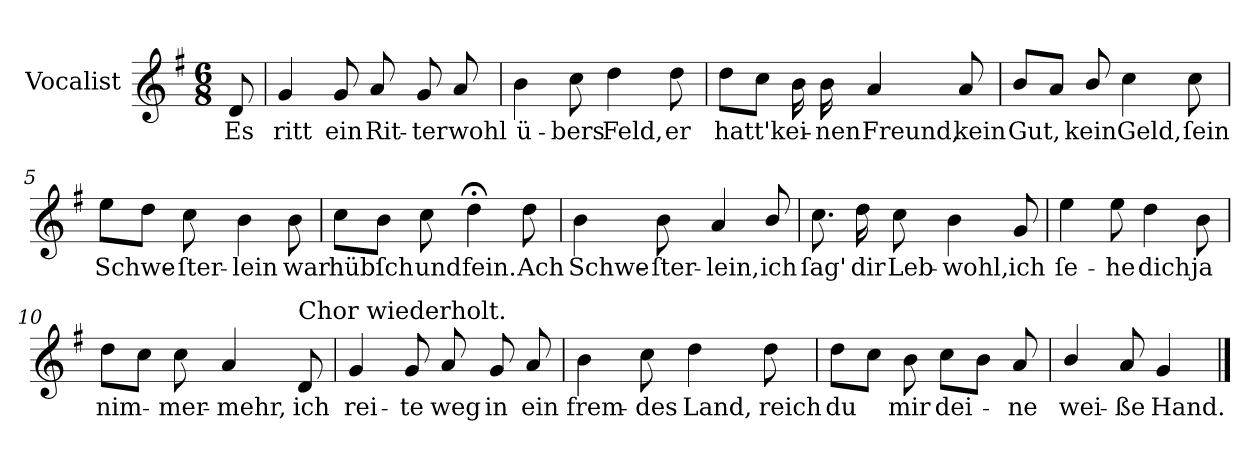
**kern	**text
*part1	*part1
*staff1	*staff1
*I"Vocalist	*
*k[f#]	*
*G:	*
*M6/8	*
=	=
8d	Es
=1	=1
4g	ritt
8g	ein
8a	Rit-
8g	-ter
8a	wohl
=2	=2
4b	ü-
8cc	-bers
4dd	Feld,
8dd	er
=3	=3
8ddL	hatt'
8ccJ	.
16b	kei-
16b	-nen
4a	Freund,
8a	kein
=4	=4
8bL	Gut,
8aJ	.
8b/	kein
4cc	Geld,
8cc	ſein
=5	=5
8eeL	Schwe-
8ddJ	.
8cc	-ſter-
4b	-lein
8b	war
=6	=6
8ccL	hübſch
8bJ	.
8cc	und
4dd;<	fein.
8dd	Ach
=7	=7
4b	Schwe-
8b	-ſter-
4a	-lein,
8b/	ich
=8	=8
8.cc	ſag'
16dd	dir
8cc	Leb-
4b	-wohl,
8g	ich
=9	=9
4ee	ſe-
8ee	-he
4dd	dich
8b	ja
=10	=10
8ddL	nim-
8ccJ	.
8cc	-mer-
4a	-mehr,
!LO:TX:a:t=Chor wiederholt.	!
8d	ich
=11	=11
4g	rei-
8g	-te
8a	weg
8g	in
8a	ein
=12	=12
4b	frem-
8cc	-des
4dd	Land,
8dd	reich
=13	=13
8ddL	du
8ccJ	.
8b	mir
8ccL	dei-
8bJ	.
8a	-ne
=14	=14
4b/	wei-
8a	-ße
4g	Hand.
==	==
*-	*-
